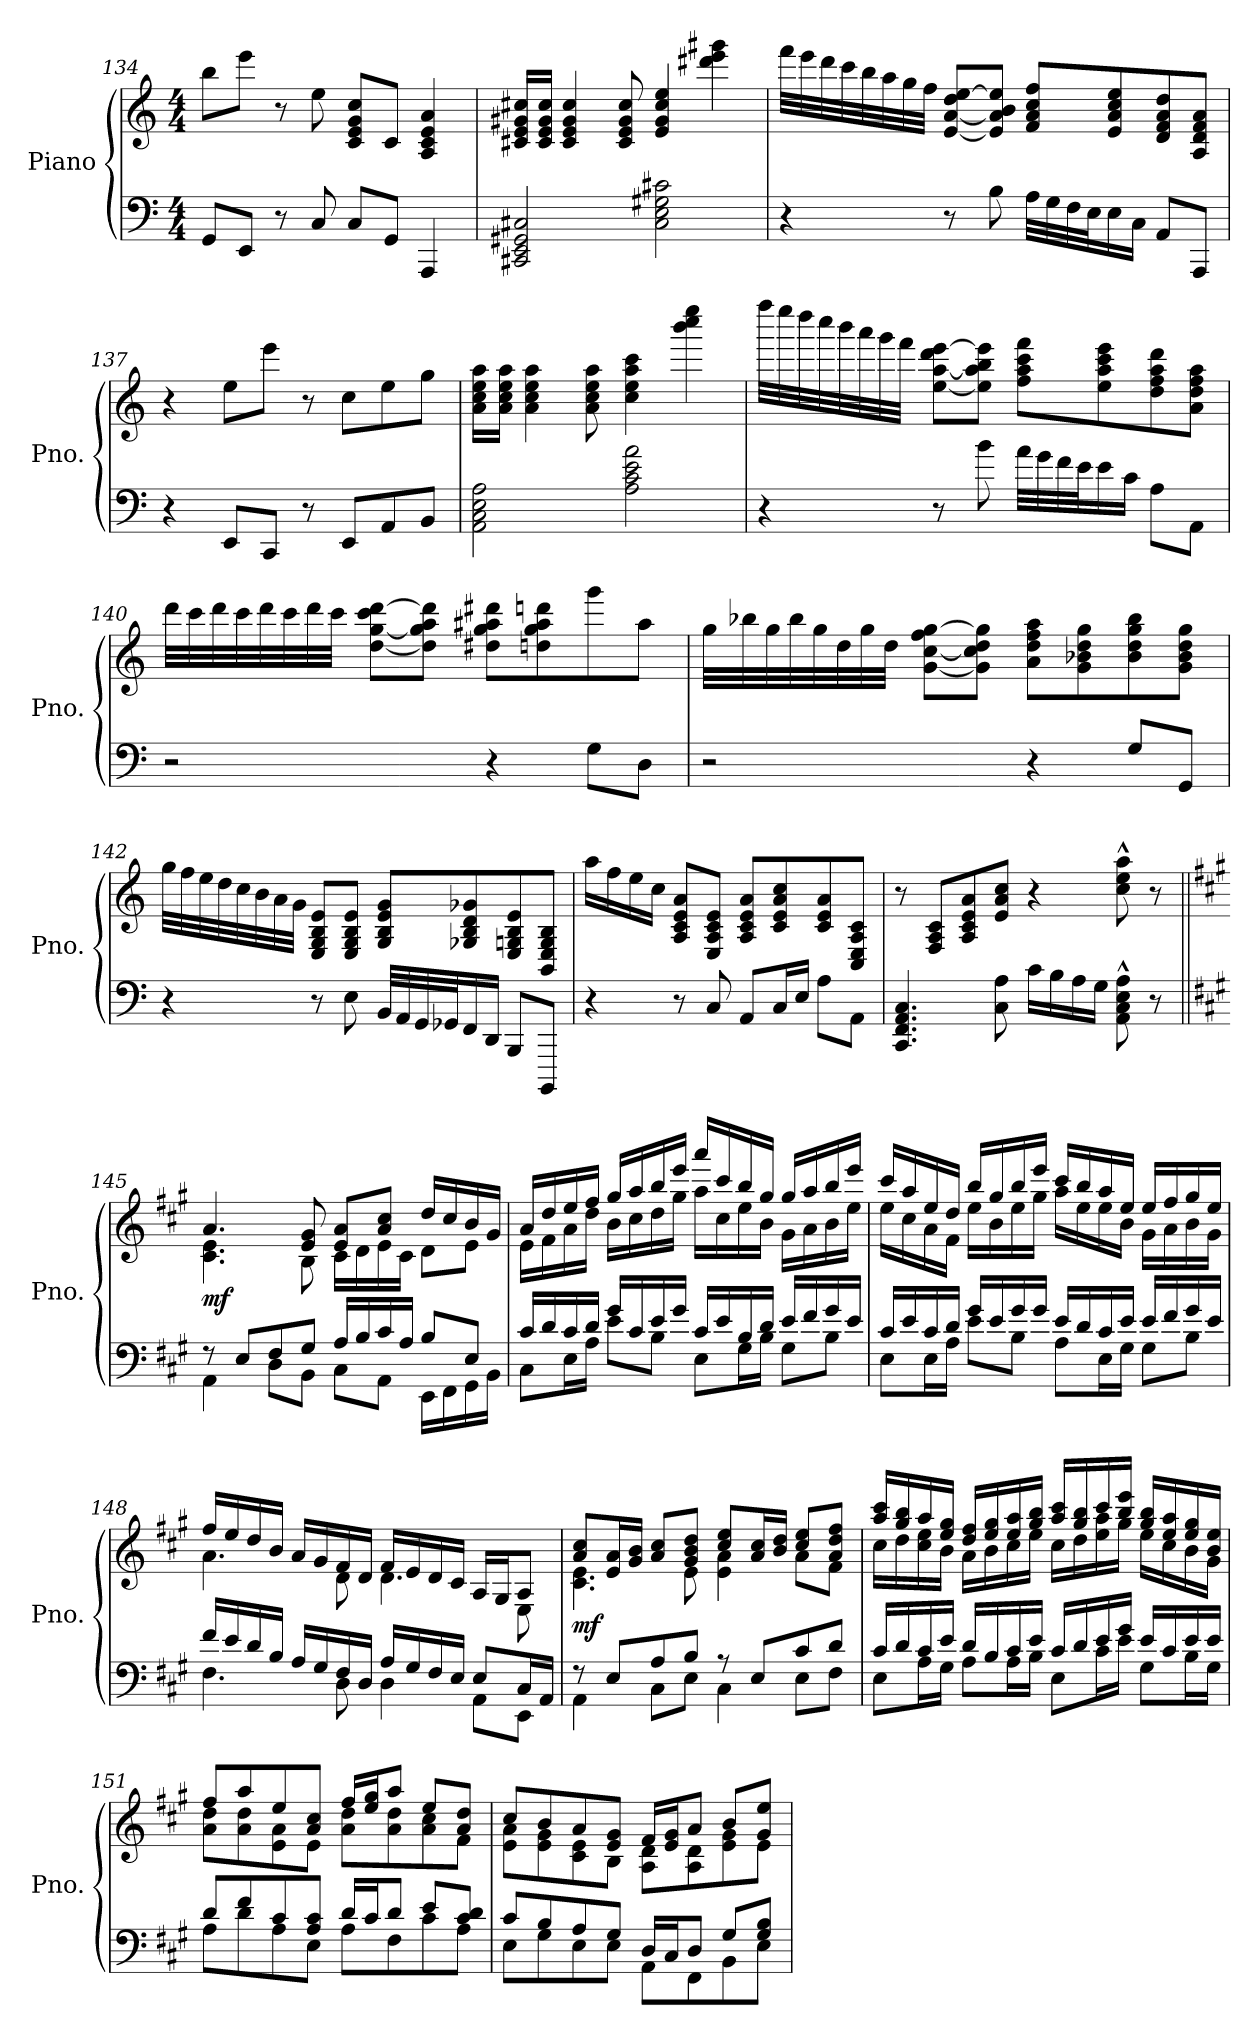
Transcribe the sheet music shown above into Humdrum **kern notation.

**kern	**kern	**dynam
*part1	*part1	*part1
*staff2	*staff1	*staff1/2
*I"Piano	*	*
*I'Pno.	*	*
!!LO:PB:g=z
*clefF4	*clefG2	*
*k[]	*k[]	*
*M4/4	*M4/4	*
=134	=134	=134
8GG/L	8bb\L	.
8EE/J	8eee\J	.
8r	8r	.
8C/	8ee\	.
8C/L	8c/ 8e/ 8g/ 8cc/L	.
8GG/J	8c/J	.
4AAA/	4A/ 4c/ 4e/ 4a/	.
=135	=135	=135
2CC#X/ 2EE/ 2GG#X/ 2C#X/	16c#X/ 16e/ 16g#X/ 16cc#X/LL	.
.	16c#/ 16e/ 16g#/ 16cc#/JJ	.
.	4c#/ 4e/ 4g#/ 4cc#/	.
.	8c#/ 8e/ 8g#/ 8cc#/	.
2C#\ 2E\ 2G#X\ 2c#X\	4e/ 4g#/ 4cc#/ 4ee/	.
.	4ddd#X\ 4eee\ 4ggg#X\	.
=136	=136	=136
4r	32fff\LLL	.
.	32eee\	.
.	32ddd\	.
.	32ccc\	.
.	32bb\	.
.	32aa\	.
.	32gg\	.
.	32ff\JJJ	.
8r	[8e/ [8a/ 8dd/ [8ee/L	.
8B\	8e/] 8a/] 8b/ 8ee/]J	.
32A\LLL	8f/ 8a/ 8cc/ 8ff/L	.
32G\	.	.
32F\	.	.
32E\J	.	.
16E\	8e/ 8a/ 8cc/ 8ee/	.
16C\JJ	.	.
8AA/L	8d/ 8f/ 8a/ 8dd/	.
8AAA/J	8A/ 8d/ 8f/ 8a/J	.
!!LO:LB:g=z
=137	=137	=137
4r	4r	.
8EE/L	8ee\L	.
8CC/J	8eee\J	.
8r	8r	.
8EE/L	8cc\L	.
8AA/	8ee\	.
8BB/J	8gg\J	.
=138	=138	=138
2AA\ 2C\ 2E\ 2A\	16a\ 16cc\ 16ee\ 16aa\LL	.
.	16a\ 16cc\ 16ee\ 16aa\JJ	.
.	4a\ 4cc\ 4ee\ 4aa\	.
.	8a\ 8cc\ 8ee\ 8aa\	.
2A\ 2c\ 2e\ 2a\	4cc\ 4ee\ 4aa\ 4ccc\	.
.	4bbb\ 4cccc\ 4eeee\	.
=139	=139	=139
4r	32ffff\LLL	.
.	32eeee\	.
.	32dddd\	.
.	32cccc\	.
.	32bbb\	.
.	32aaa\	.
.	32ggg\	.
.	32fff\JJJ	.
8r	[8ee\ [8aa\ 8ddd\ [8eee\L	.
8b\	8ee\] 8aa\] 8bb\ 8eee\]J	.
32a\LLL	8ff\ 8aa\ 8ccc\ 8fff\L	.
32g\	.	.
32f\	.	.
32e\J	.	.
16e\	8ee\ 8aa\ 8ccc\ 8eee\	.
16c\JJ	.	.
8A\L	8dd\ 8ff\ 8aa\ 8ddd\	.
8AA\J	8a\ 8dd\ 8ff\ 8aa\J	.
!!LO:LB:g=z
=140	=140	=140
2r	32ddd\LLL	.
.	32ccc\	.
.	32ddd\	.
.	32ccc\	.
.	32ddd\	.
.	32ccc\	.
.	32ddd\	.
.	32ccc\JJJ	.
.	[8dd\ [8gg\ 8ccc\ [8ddd\L	.
.	8dd\] 8gg\] 8aa\ 8ddd\]J	.
4r	8dd#X\ 8gg\ 8aa#X\ 8ddd#X\L	.
.	8ddn\ 8gg\ 8aa#\ 8dddn\	.
8G\L	8ggg\	.
8D\J	8aa#\J	.
=141	=141	=141
2r	32gg\LLL	.
.	32bb-X\	.
.	32gg\	.
.	32bb-\	.
.	32gg\	.
.	32dd\	.
.	32gg\	.
.	32dd\JJJ	.
.	[8g\ [8cc\ 8ff\ [8gg\L	.
.	8g\] 8cc\] 8dd\ 8gg\]J	.
4r	8a\ 8dd\ 8ff\ 8aa\L	.
.	8g\ 8b-X\ 8dd\ 8gg\	.
8G/L	8b-\ 8dd\ 8gg\ 8bb-\	.
8GG/J	8g\ 8b-\ 8dd\ 8gg\J	.
!!LO:LB:g=z
=142	=142	=142
4r	32gg\LLL	.
.	32ff\	.
.	32ee\	.
.	32dd\	.
.	32cc\	.
.	32b\	.
.	32a\	.
.	32g\JJJ	.
8r	8E/ 8G/ 8B/ 8e/L	.
8E\	8E/ 8G/ 8B/ 8e/J	.
32BB/LLL	8G/ 8B/ 8e/ 8g/L	.
32AA/	.	.
32GG/	.	.
32GG-X/J	.	.
16FF/	8G-X/ 8B/ 8d/ 8g-X/	.
16DD/JJ	.	.
8BBB/L	8E/ 8Gn/ 8B/ 8e/	.
8BBBB/J	8BB/ 8E/ 8G/ 8B/J	.
=143	=143	=143
4r	16aa\LL	.
.	16ff\	.
.	16ee\	.
.	16cc\JJ	.
8r	8A/ 8c/ 8e/ 8a/L	.
8C/	8E/ 8A/ 8c/ 8e/J	.
8AA/L	8A/ 8c/ 8e/ 8a/L	.
16C/L	8c/ 8e/ 8a/ 8cc/	.
16E/JJ	.	.
8A\L	8c/ 8e/ 8a/	.
8AA\J	8C/ 8E/ 8A/ 8c/J	.
=144	=144	=144
4.CC/ 4.FF/ 4.AA/ 4.C/	8r	.
.	8F/ 8A/ 8c/L	.
.	8A/ 8c/ 8e/ 8a/	.
8C\ 8A\	8e/ 8a/ 8cc/J	.
16c\LL	4r	.
16B\	.	.
16A\	.	.
16G\JJ	.	.
8AA\^^ 8C\^^ 8E\^^ 8A\^^	8cc\^^ 8ee\^^ 8aa\^^	.
8r	8r	.
!!LO:LB:g=z
=145||	=145||	=145||
*k[f#c#g#]	*k[f#c#g#]	*
*^	*^	*
!	!	!	!	!LO:DY:b
8r	4AA\	4.a/	4.c#\ 4.e\	mf
8E/L	.	.	.	.
8F#/	8D\L	.	.	.
8G#/J	8BB\J	8e/ 8g#/	8B\	.
16A/LL	8C#\L	8e/ 8a/L	16c#\LL	.
16B/	.	.	16d\	.
16c#/	8AA\J	8a/ 8cc#/J	16e\	.
16A/JJ	.	.	16c#\JJ	.
8B/L	16EE\LL	16dd/LL	8d\L	.
.	16FF#\	16cc#/	.	.
8E/J	16GG#\	16b/	8e\J	.
.	16BB\JJ	16g#/JJ	.	.
=146	=146	=146	=146	=146
16c#/LL	8C#\L	16a/LL	16e\LL	.
16d/	.	16dd/	16f#\	.
16c#/	16E\L	16ee/	16a\	.
16d/JJ	16A\JJ	16ff#/JJ	16dd\JJ	.
16g#/LL	8e\L	16gg#/LL	16b\LL	.
16c#/	.	16aa/	16cc#\	.
16e/	8B\J	16bb/	16dd\	.
16g#/JJ	.	16eee/JJ	16gg#\JJ	.
16c#/LL	8E\L	16aaa/LL	16aa\LL	.
16e/	.	16ccc#/	16cc#\	.
16B/	16G#\L	16bb/	16ee\	.
16d/JJ	16B\JJ	16gg#/JJ	16b\JJ	.
16e/LL	8G#\L	16gg#/LL	16g#\LL	.
16f#/	.	16aa/	16a\	.
16g#/	8B\J	16bb/	16b\	.
16e/JJ	.	16eee/JJ	16ee\JJ	.
!!LO:LB:g=z	!!
=147	=147	=147	=147	=147
16c#/LL	8E\L	16ccc#/LL	16ee\LL	.
16e/	.	16aa/	16cc#\	.
16c#/	16E\L	16ee/	16a\	.
16d/JJ	16A\JJ	16dd/JJ	16f#\JJ	.
16g#/LL	8e\L	16bb/LL	16ee\LL	.
16e/	.	16gg#/	16b\	.
16g#/	8B\J	16bb/	16ee\	.
16g#/JJ	.	16eee/JJ	16gg#\JJ	.
16e/LL	8A\L	16ccc#/LL	16aa\LL	.
16d/	.	16bb/	16ee\	.
16c#/	16E\L	16aa/	16ee\	.
16e/JJ	16G#\JJ	16ee/JJ	16b\JJ	.
16e/LL	8G#\L	16ee/LL	16g#\LL	.
16f#/	.	16ff#/	16a\	.
16g#/	8B\J	16gg#/	16b\	.
16e/JJ	.	16ee/JJ	16g#\JJ	.
=148	=148	=148	=148	=148
16f#/LL	4.F#\	16ff#/LL	4.a\	.
16e/	.	16ee/	.	.
16d/	.	16dd/	.	.
16B/JJ	.	16b/JJ	.	.
16A/LL	.	16a/LL	.	.
16G#/	.	16g#/	.	.
16F#/	8D\	16f#/	8d\	.
16D/JJ	.	16d/JJ	.	.
16A/LL	4D\	16f#/LL	4.d\	.
16G#/	.	16e/	.	.
16F#/	.	16d/	.	.
16E/JJ	.	16c#/JJ	.	.
8E/L	8AA\L	16A/LL	.	.
.	.	16G#/J	.	.
16C#/L	8EE\J	8A/J	8E\	.
16AA/JJ	.	.	.	.
!!LO:PB:g=z	!!
=149	=149	=149	=149	=149
!	!	!	!	!LO:DY:b
8r	4AA\	8a/ 8cc#/L	4.c#\ 4.e\	mf
8E/L	.	16e/ 16a/L	.	.
.	.	16g#/ 16b/JJ	.	.
8A/	8C#\L	8a/ 8cc#/L	.	.
8B/J	8E\J	8g#/ 8b/ 8dd/J	8e\	.
8r	4C#\	8cc#/ 8ee/L	4e\ 4a\	.
8E/L	.	16a/ 16cc#/L	.	.
.	.	16b/ 16dd/JJ	.	.
8c#/	8E\L	8cc#/ 8ee/L	8a\L	.
8d/J	8F#\J	8a/ 8dd/ 8ff#/J	8f#\J	.
=150	=150	=150	=150	=150
16c#/LL	8E\L	16aa/ 16ccc#/LL	16cc#\LL	.
16d/	.	16gg#/ 16bb/	16dd\	.
16c#/	16A\L	16aa/	16cc#\ 16ee\	.
16e/JJ	16G#\JJ	16ee/ 16gg#/JJ	16b\JJ	.
16d/LL	8A\L	16dd/ 16ff#/LL	16a\LL	.
16B/	.	16ee/ 16gg#/	16b\	.
16c#/	16A\L	16ee/ 16aa/	16cc#\	.
16e/JJ	16B\JJ	16gg#/ 16bb/JJ	16ee\JJ	.
16c#/LL	8E\L	16aa/ 16ccc#/LL	16cc#\LL	.
16d/	.	16gg#/ 16bb/	16dd\	.
16e/	16c#\L	16ccc#/	16ee\ 16aa\	.
16g#/JJ	16e\JJ	16bb/ 16eee/JJ	16gg#\JJ	.
16e/LL	8G#\L	16gg#/ 16bb/LL	16ee\LL	.
16c#/	.	16ee/ 16aa/	16cc#\	.
16e/	16B\L	16ee/ 16gg#/	16b\	.
16e/JJ	16G#\JJ	16b/ 16ee/JJ	16g#\JJ	.
!!LO:LB:g=z	!!
=151	=151	=151	=151	=151
8d/L	8A\L	8ff#/L	8a\ 8dd\L	.
8f#/	8d\	8aa/	8a\ 8dd\	.
8c#/	8A\	8ee/	8e\ 8a\	.
8A/ 8c#/J	8E\J	8a/ 8cc#/J	8e\J	.
16d/LL	8A\L	16ff#/LL	8a\ 8dd\L	.
16c#/J	.	16ee/ 16gg#/J	.	.
8d/J	8F#\	8aa/J	8a\ 8dd\	.
8e/L	8c#\	8ee/L	8a\ 8cc#\	.
8c#/ 8d/J	8A\J	8a/ 8dd/J	8f#\J	.
=152	=152	=152	=152	=152
8c#/L	8E\L	8cc#/L	8e\ 8a\L	.
8B/	8G#\	8b/	8e\ 8g#\	.
8A/	8E\	8a/	8c#\ 8e\	.
8G#/J	8E\J	8e/ 8g#/J	8B\J	.
16D/LL	8AA\L	16f#/LL	8A\ 8d\L	.
16C#/J	.	16e/ 16g#/J	.	.
8D/J	8FF#\	8a/J	8A\ 8d\	.
8G#/L	8BB\	8b/L	8e\ 8g#\	.
8G#/ 8B/J	8E\J	8g#/ 8ee/J	8e\J	.
*v	*v	*	*	*
*	*v	*v	*
=	=	=
*-	*-	*-
